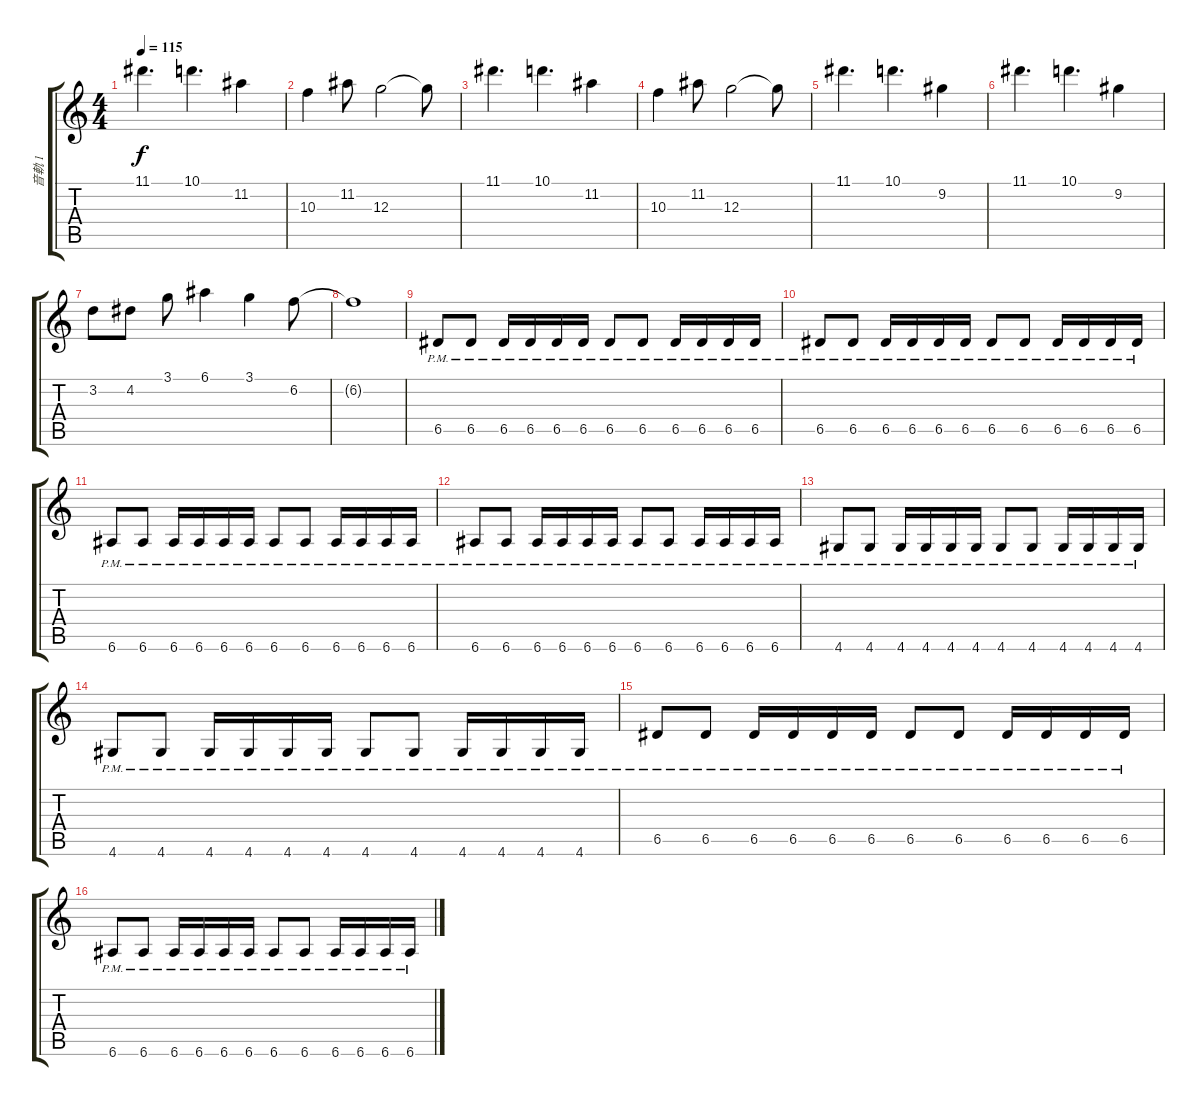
\track ("音軌 1" "音軌 1") {instrument electricguitarclean}
\staff {score tabs}
\tuning (E4 B3 G3 D3 A2 E2) {hide}
\ts (4 4)
\tempo 115
\clef g2
\ks c
11.1.4{d dy f instrument electricguitarclean} 10.1.4{d} 11.2.4 |
10.3.4 11.2.8 12.3.2 12.3{t}.8 |
11.1.4{d} 10.1.4{d} 11.2.4 |
10.3.4 11.2.8 12.3.2 12.3{t}.8 |
11.1.4{d} 10.1.4{d} 9.2.4 |
11.1.4{d} 10.1.4{d} 9.2.4 |
3.2.8 4.2.8 3.1.8 6.1.4 3.1.4 6.2.8 |
6.2{t}.1 |
6.5{pm}.8{instrument electricguitarmuted} 6.5{pm}.8 6.5{pm}.16 6.5{pm}.16 6.5{pm}.16 6.5{pm}.16 6.5{pm}.8 6.5{pm}.8 6.5{pm}.16 6.5{pm}.16 6.5{pm}.16 6.5{pm}.16 |
6.5{pm}.8 6.5{pm}.8 6.5{pm}.16 6.5{pm}.16 6.5{pm}.16 6.5{pm}.16 6.5{pm}.8 6.5{pm}.8 6.5{pm}.16 6.5{pm}.16 6.5{pm}.16 6.5{pm}.16 |
6.6{pm}.8 6.6{pm}.8 6.6{pm}.16 6.6{pm}.16 6.6{pm}.16 6.6{pm}.16 6.6{pm}.8 6.6{pm}.8 6.6{pm}.16 6.6{pm}.16 6.6{pm}.16 6.6{pm}.16 |
6.6{pm}.8 6.6{pm}.8 6.6{pm}.16 6.6{pm}.16 6.6{pm}.16 6.6{pm}.16 6.6{pm}.8 6.6{pm}.8 6.6{pm}.16 6.6{pm}.16 6.6{pm}.16 6.6{pm}.16 |
4.6{pm}.8 4.6{pm}.8 4.6{pm}.16 4.6{pm}.16 4.6{pm}.16 4.6{pm}.16 4.6{pm}.8 4.6{pm}.8 4.6{pm}.16 4.6{pm}.16 4.6{pm}.16 4.6{pm}.16 |
4.6{pm}.8 4.6{pm}.8 4.6{pm}.16 4.6{pm}.16 4.6{pm}.16 4.6{pm}.16 4.6{pm}.8 4.6{pm}.8 4.6{pm}.16 4.6{pm}.16 4.6{pm}.16 4.6{pm}.16 |
6.5{pm}.8 6.5{pm}.8 6.5{pm}.16 6.5{pm}.16 6.5{pm}.16 6.5{pm}.16 6.5{pm}.8 6.5{pm}.8 6.5{pm}.16 6.5{pm}.16 6.5{pm}.16 6.5{pm}.16 |
6.6{pm}.8 6.6{pm}.8 6.6{pm}.16 6.6{pm}.16 6.6{pm}.16 6.6{pm}.16 6.6{pm}.8 6.6{pm}.8 6.6{pm}.16 6.6{pm}.16 6.6{pm}.16 6.6{pm}.16
